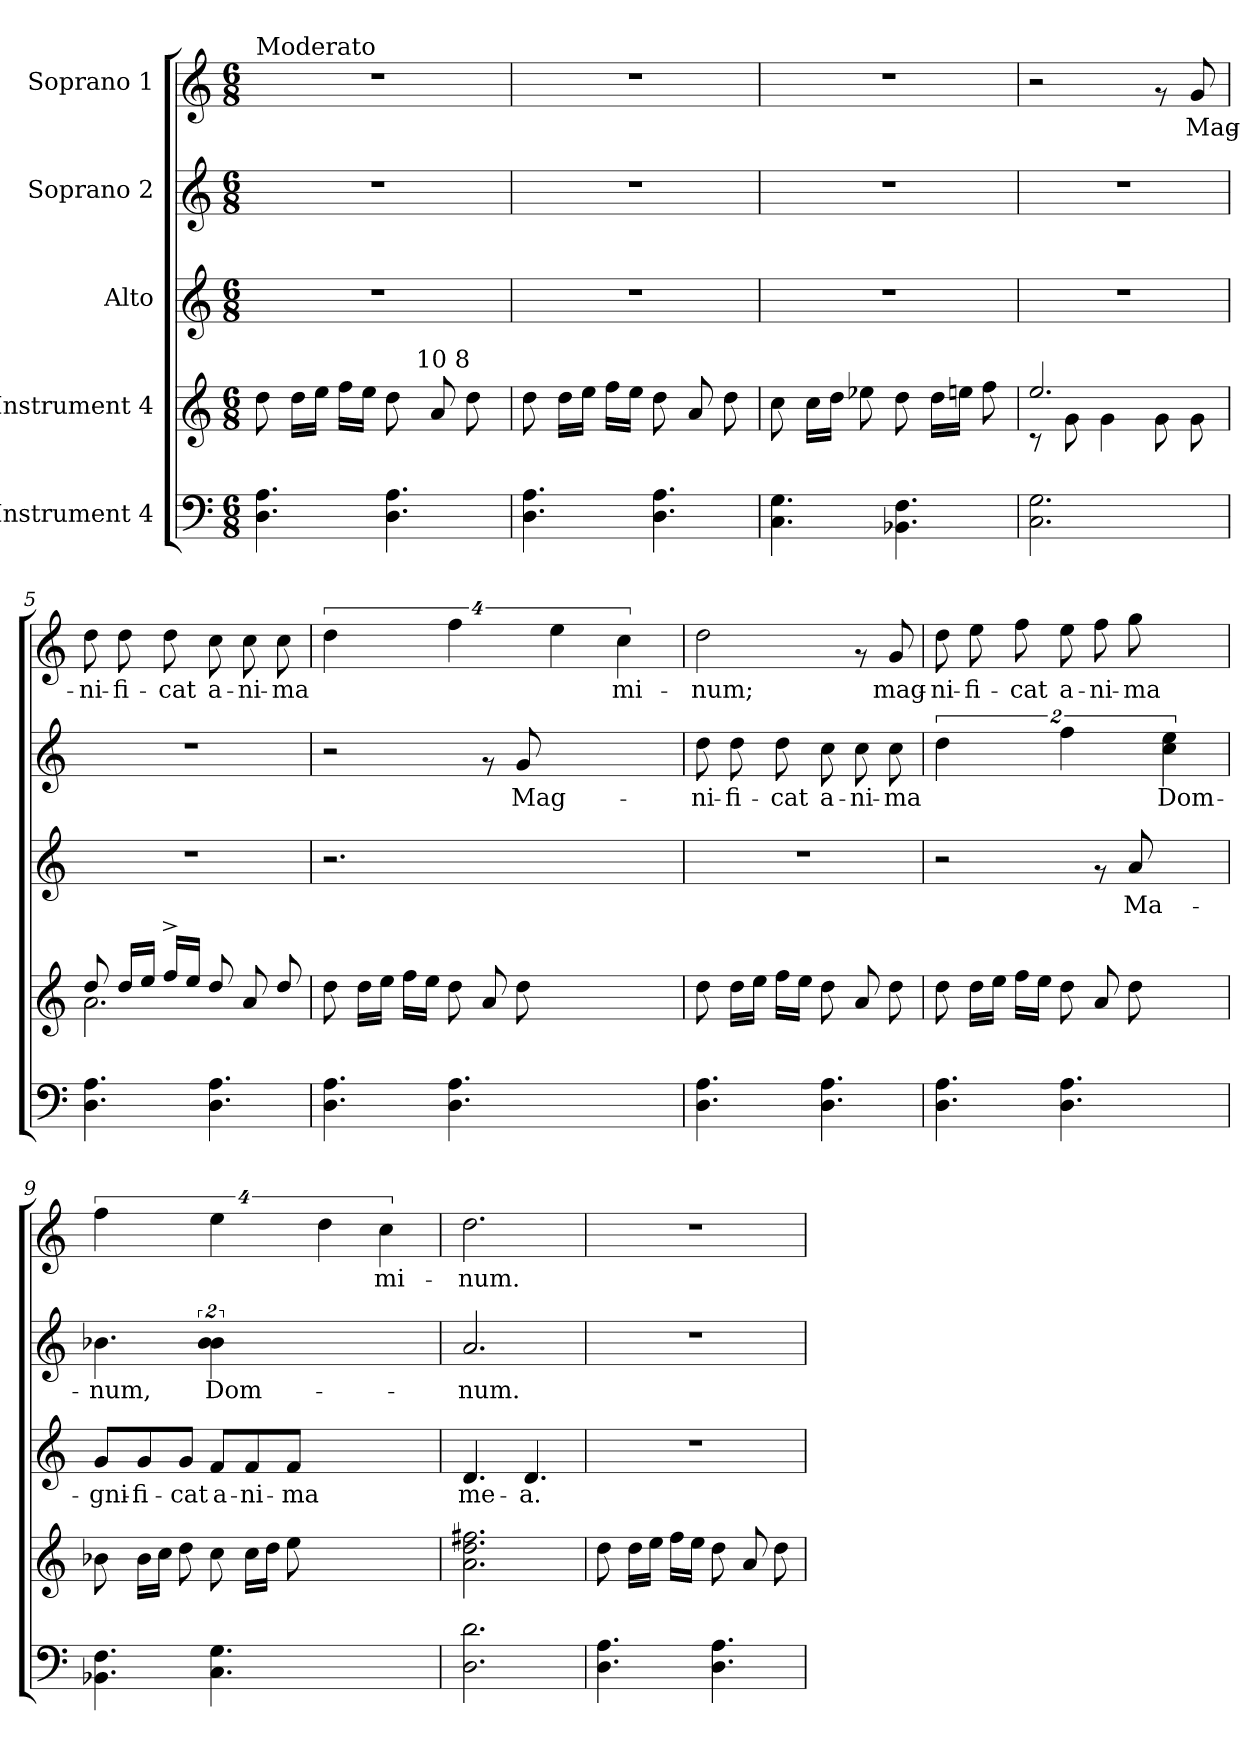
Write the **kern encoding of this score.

**kern	**kern	**kern	**text	**kern	**text	**kern	**text
*part5	*part4	*part3	*part3	*part2	*part2	*part1	*part1
*staff5	*staff4	*staff3	*staff3	*staff2	*staff2	*staff1	*staff1
*I"Instrument 4	*I"Instrument 4	*I"Alto	*	*I"Soprano 2	*	*I"Soprano 1	*
!!LO:PB:g=z
*stria5	*stria5	*stria5	*	*stria5	*	*stria5	*
*clefF4	*clefG2	*clefG2	*	*clefG2	*	*clefG2	*
*k[]	*k[]	*k[]	*	*k[]	*	*k[]	*
*C:	*C:	*C:	*	*C:	*	*C:	*
*M6/8	*M6/8	*M6/8	*	*M6/8	*	*M6/8	*
=1	=1	=1	=1	=1	=1	=1	=1
!	!	!	!	!	!	!LO:TX:a:t=Moderato	!
!	!LO:TX:a:t=Moderato	!	!	!	!	!	!
*	*^	*	*	*	*	*	*
4.D\ 4.A\	8dd\	4...ryy	2.r	.	2.r	.	2.r	.
.	16dd\L	.	.	.	.	.	.	.
.	16ee\J	.	.	.	.	.	.	.
.	16ff\L	.	.	.	.	.	.	.
.	16ee\J	.	.	.	.	.	.	.
4.A\ 4.D\	8dd\	.	.	.	.	.	.	.
!	!	!LO:TX:a:t=10 8	!	!	!	!	!	!
.	.	4ryy	.	.	.	.	.	.
.	8a/	.	.	.	.	.	.	.
.	8dd\	.	.	.	.	.	.	.
.	.	32ryy	.	.	.	.	.	.
*	*v	*v	*	*	*	*	*	*
=2	=2	=2	=2	=2	=2	=2	=2
4.A\ 4.D\	8dd\	2.r	.	2.r	.	2.r	.
.	16dd\L	.	.	.	.	.	.
.	16ee\J	.	.	.	.	.	.
.	16ff\L	.	.	.	.	.	.
.	16ee\J	.	.	.	.	.	.
4.A\ 4.D\	8dd\	.	.	.	.	.	.
.	8a/	.	.	.	.	.	.
.	8dd\	.	.	.	.	.	.
=3	=3	=3	=3	=3	=3	=3	=3
4.C\ 4.G\	8cc\	2.r	.	2.r	.	2.r	.
.	16cc\L	.	.	.	.	.	.
.	16dd\J	.	.	.	.	.	.
.	8ee-X\	.	.	.	.	.	.
4.BB-X\ 4.F\	8dd\	.	.	.	.	.	.
.	16dd\L	.	.	.	.	.	.
.	16een\J	.	.	.	.	.	.
.	8ff\	.	.	.	.	.	.
=4	=4	=4	=4	=4	=4	=4	=4
*	*^	*	*	*	*	*	*
2.C\ 2.G\	2.ee/	8rc	2.r	.	2.r	.	2r	.
.	.	8g\	.	.	.	.	.	.
.	.	4g\	.	.	.	.	.	.
.	.	8g\	.	.	.	.	8rf	.
!	!	!	!	!	!	!	!	!LO:LY:b:cj
.	.	8g\	.	.	.	.	8g/	Mag-
=5	=5	=5	=5	=5	=5	=5	=5	=5
!	!	!	!	!	!	!	!	!LO:LY:b:cj
4.D\ 4.A\	8dd/	2.a\	2.r	.	2.r	.	8dd\	-ni-
!	!	!	!	!	!	!	!	!LO:LY:b:cj
.	16dd/L	.	.	.	.	.	8dd\	-fi-
.	16ee/J	.	.	.	.	.	.	.
!	!	!	!	!	!	!	!	!LO:LY:b:cj
.	16ff^>/L	.	.	.	.	.	8dd\	-cat
.	16ee/J	.	.	.	.	.	.	.
!	!	!	!	!	!	!	!	!LO:LY:b:cj
4.A\ 4.D\	8dd/	.	.	.	.	.	8cc\	a-
!	!	!	!	!	!	!	!	!LO:LY:b:cj
.	8a/	.	.	.	.	.	8cc\	-ni-
!	!	!	!	!	!	!	!	!LO:LY:b:cj
.	8dd/	.	.	.	.	.	8cc\	-ma
*	*v	*v	*	*	*	*	*	*
!!LO:LB:g=z
=6	=6	=6	=6	=6	=6	=6	=6
4.A\ 4.D\	8dd\	2.r	.	2r	.	8%3dd\	.
.	16dd\L	.	.	.	.	.	.
.	16ee\J	.	.	.	.	.	.
.	16ff\L	.	.	.	.	.	.
.	16ee\J	.	.	.	.	.	.
4.A\ 4.D\	8dd\	.	.	.	.	8%3ff\	.
.	8a/	.	.	8rf	.	.	.
!	!	!	!	!	!LO:LY:b:cj	!	!
.	8dd\	.	.	8g/	Mag-	.	.
2.ryy	2.ryy	2.ryy	.	2.ryy	.	8%3ee\	.
!	!	!	!	!	!	!	!LO:LY:b:cj
.	.	.	.	.	.	8%3cc\	mi-
=7	=7	=7	=7	=7	=7	=7	=7
!	!	!	!	!	!LO:LY:b:cj	!	!LO:LY:b:cj
4.A\ 4.D\	8dd\	2.r	.	8dd\	-ni-	2dd\	-num;
!	!	!	!	!	!LO:LY:b:cj	!	!
.	16dd\L	.	.	8dd\	-fi-	.	.
.	16ee\J	.	.	.	.	.	.
!	!	!	!	!	!LO:LY:b:cj	!	!
.	16ff\L	.	.	8dd\	-cat	.	.
.	16ee\J	.	.	.	.	.	.
!	!	!	!	!	!LO:LY:b:cj	!	!
4.A\ 4.D\	8dd\	.	.	8cc\	a-	.	.
!	!	!	!	!	!LO:LY:b:cj	!	!
.	8a/	.	.	8cc\	-ni-	8rf	.
!	!	!	!	!	!LO:LY:b:cj	!	!LO:LY:b:cj
.	8dd\	.	.	8cc\	-ma	8g/	mag-
=8	=8	=8	=8	=8	=8	=8	=8
!	!	!	!	!	!	!	!LO:LY:b:cj
4.A\ 4.D\	8dd\	2r	.	8%3dd\	.	8dd\	-ni-
!	!	!	!	!	!	!	!LO:LY:b:cj
.	16dd\L	.	.	.	.	8ee\	-fi-
.	16ee\J	.	.	.	.	.	.
!	!	!	!	!	!	!	!LO:LY:b:cj
.	16ff\L	.	.	.	.	8ff\	-cat
.	16ee\J	.	.	.	.	.	.
!	!	!	!	!	!	!	!LO:LY:b:cj
4.A\ 4.D\	8dd\	.	.	8%3ff\	.	8ee\	a-
!	!	!	!	!	!	!	!LO:LY:b:cj
.	8a/	8rf	.	.	.	8ff\	-ni-
!	!	!	!LO:LY:b:cj	!	!	!	!LO:LY:b:cj
.	8dd\	8a/	Ma-	.	.	8gg\	-ma
!	!	!	!	!	!LO:LY:b:cj	!	!
4.ryy	4.ryy	4.ryy	.	8%3ee\ 8%3cc\	Dom-	4.ryy	.
=9	=9	=9	=9	=9	=9	=9	=9
!	!	!	!LO:LY:b:cj	!	!LO:LY:b:cj	!	!
4.BB-X\ 4.F\	8b-X\	8g/L	-gni-	4.b-X\	-num,	8%3ff\	.
!	!	!	!LO:LY:b:cj	!	!	!	!
.	16b-\L	8g/	-fi-	.	.	.	.
.	16cc\J	.	.	.	.	.	.
!	!	!	!LO:LY:b:cj	!	!	!	!
.	8dd\	8g/J	-cat	.	.	.	.
!	!	!	!LO:LY:b:cj	!	!LO:LY:b:cj	!	!
4.C\ 4.G\	8cc\	8f/L	a-	8%3b-\ 8%3b-\	Dom-	8%3ee\	.
!	!	!	!LO:LY:b:cj	!	!	!	!
.	16cc\L	8f/	-ni-	.	.	.	.
.	16dd\J	.	.	.	.	.	.
!	!	!	!LO:LY:b:cj	!	!	!	!
.	8ee\	8f/J	-ma	.	.	.	.
2.ryy	2.ryy	2.ryy	.	2.ryy	.	8%3dd\	.
!	!	!	!	!	!	!	!LO:LY:b:cj
.	.	.	.	.	.	8%3cc\	mi-
=10	=10	=10	=10	=10	=10	=10	=10
!	!	!	!LO:LY:b:cj	!	!LO:LY:b:cj	!	!LO:LY:b:cj
2.d\ 2.D\	2.dd\ 2.a\ 2.ff#X\	4.d/	me-	2.a/	-num.	2.dd\	-num.
!	!	!	!LO:LY:b:cj	!	!	!	!
.	.	4.d/	-a.	.	.	.	.
=11	=11	=11	=11	=11	=11	=11	=11
4.A\ 4.D\	8dd\	2.r	.	2.r	.	2.r	.
.	16dd\L	.	.	.	.	.	.
.	16ee\J	.	.	.	.	.	.
.	16ff\L	.	.	.	.	.	.
.	16ee\J	.	.	.	.	.	.
4.A\ 4.D\	8dd\	.	.	.	.	.	.
.	8a/	.	.	.	.	.	.
.	8dd\	.	.	.	.	.	.
=	=	=	=	=	=	=	=
*-	*-	*-	*-	*-	*-	*-	*-
